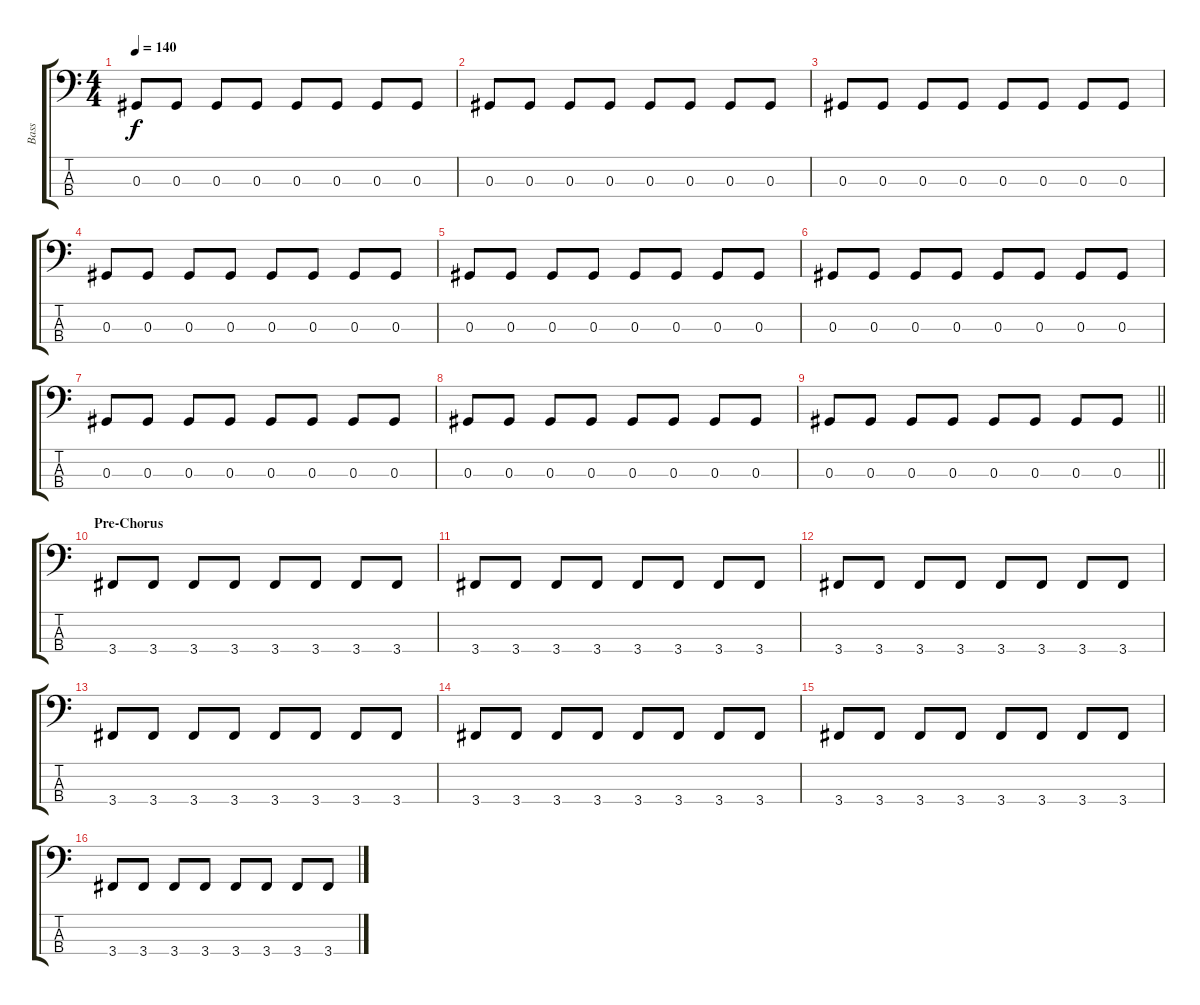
\track ("Bass" "Bass") {instrument electricbassfinger}
\staff {score tabs}
\tuning (Gb2 Db2 Ab1 Eb1) {hide}
\ts (4 4)
\tempo 140
\clef f4
\ks c
0.3.8{dy f} 0.3.8 0.3.8 0.3.8 0.3.8 0.3.8 0.3.8 0.3.8 |
0.3.8 0.3.8 0.3.8 0.3.8 0.3.8 0.3.8 0.3.8 0.3.8 |
0.3.8 0.3.8 0.3.8 0.3.8 0.3.8 0.3.8 0.3.8 0.3.8 |
0.3.8 0.3.8 0.3.8 0.3.8 0.3.8 0.3.8 0.3.8 0.3.8 |
0.3.8 0.3.8 0.3.8 0.3.8 0.3.8 0.3.8 0.3.8 0.3.8 |
0.3.8 0.3.8 0.3.8 0.3.8 0.3.8 0.3.8 0.3.8 0.3.8 |
0.3.8 0.3.8 0.3.8 0.3.8 0.3.8 0.3.8 0.3.8 0.3.8 |
0.3.8 0.3.8 0.3.8 0.3.8 0.3.8 0.3.8 0.3.8 0.3.8 |
\barLineRight lightlight
0.3.8 0.3.8 0.3.8 0.3.8 0.3.8 0.3.8 0.3.8 0.3.8 |
\section ("" "Pre-Chorus")
3.4.8 3.4.8 3.4.8 3.4.8 3.4.8 3.4.8 3.4.8 3.4.8 |
3.4.8 3.4.8 3.4.8 3.4.8 3.4.8 3.4.8 3.4.8 3.4.8 |
3.4.8 3.4.8 3.4.8 3.4.8 3.4.8 3.4.8 3.4.8 3.4.8 |
3.4.8 3.4.8 3.4.8 3.4.8 3.4.8 3.4.8 3.4.8 3.4.8 |
3.4.8 3.4.8 3.4.8 3.4.8 3.4.8 3.4.8 3.4.8 3.4.8 |
3.4.8 3.4.8 3.4.8 3.4.8 3.4.8 3.4.8 3.4.8 3.4.8 |
3.4.8 3.4.8 3.4.8 3.4.8 3.4.8 3.4.8 3.4.8 3.4.8
